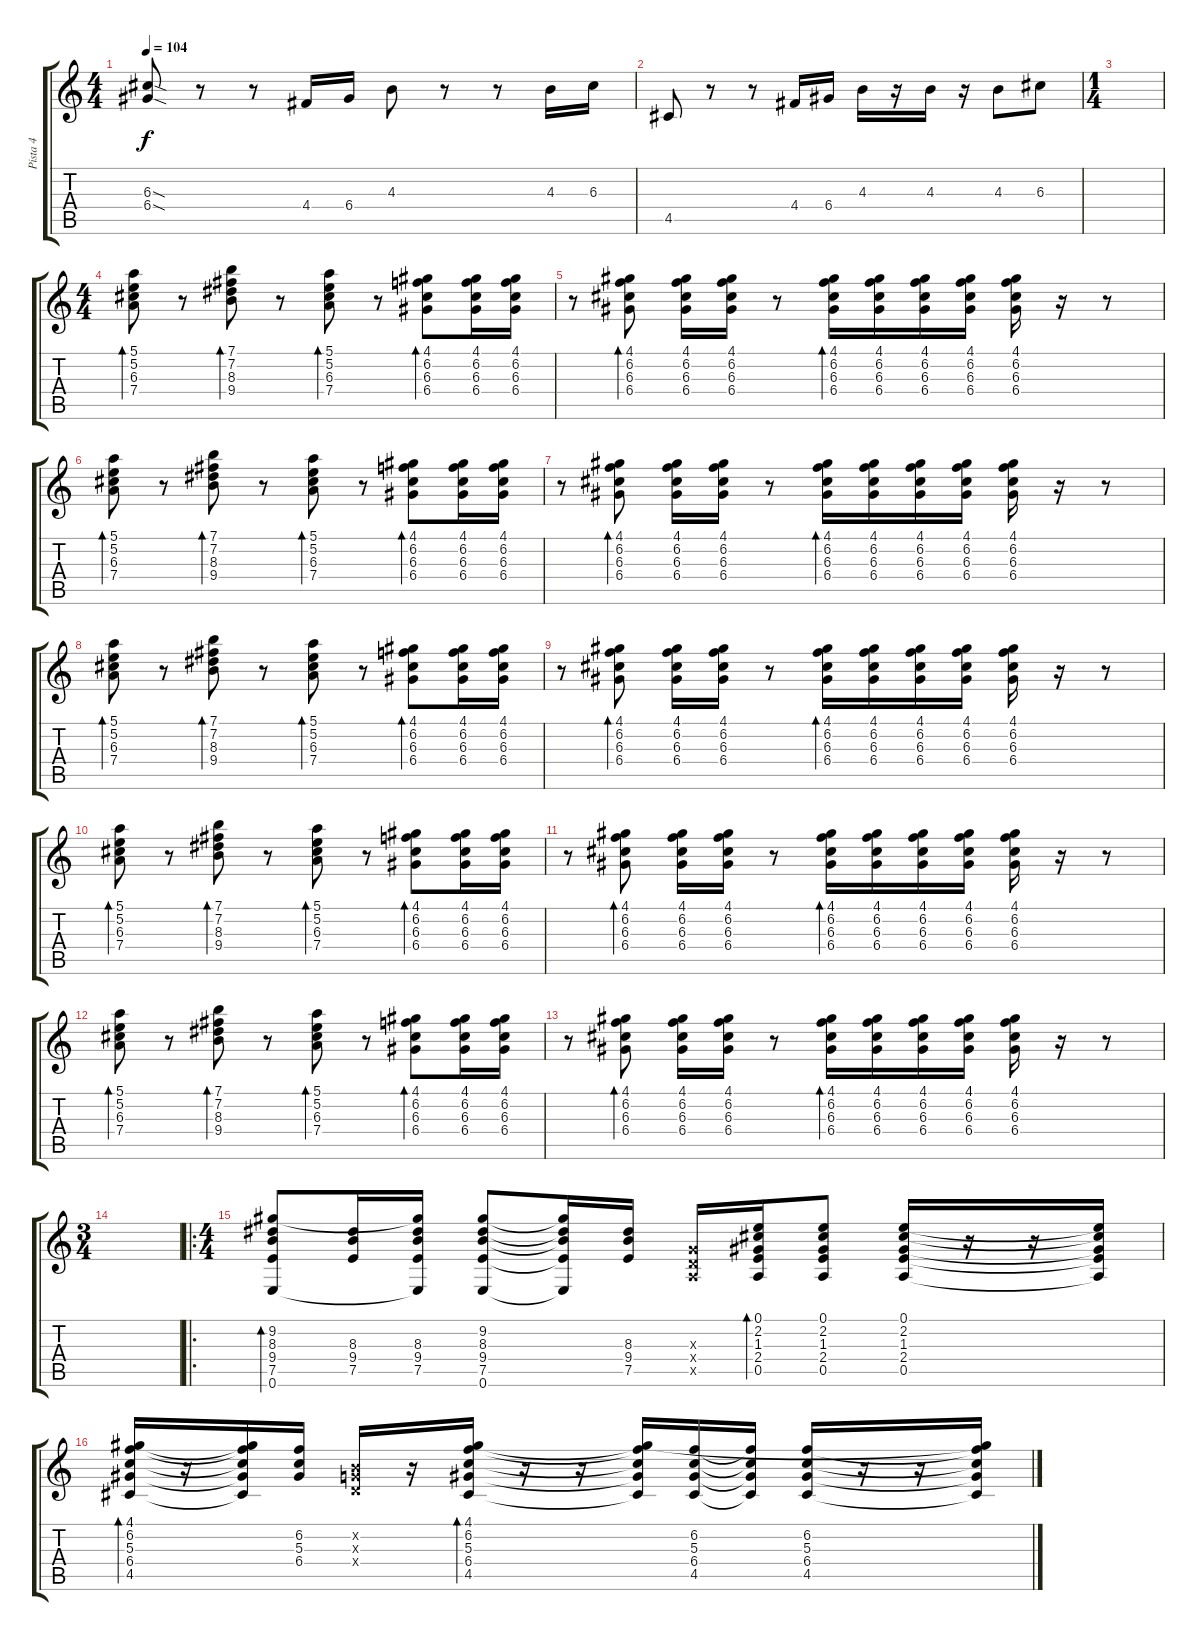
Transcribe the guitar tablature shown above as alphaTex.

\track ("Pista 4" "Pista 4") {instrument electricguitarjazz}
\staff {score tabs}
\tuning (E4 B3 G3 D3 A2 E2) {hide}
\ts (4 4)
\tempo 104
\clef g2
\ks c
(6.3{sod} 6.4{sod}).8{dy f} r.8 r.8 4.4.16 6.4.16 4.3.8 r.8 r.8 4.3.16 6.3.16 |
4.5.8 r.8 r.8 4.4.16 6.4.16 4.3.16 r.16 4.3.16 r.16 4.3.8 6.3.8 |
\ts (1 4)
|
\ts (4 4)
(5.1 5.2 6.3 7.4).8{bd 30} r.8 (7.1 7.2 8.3 9.4).8{bd 30} r.8 (5.1 5.2 6.3 7.4).8{bd 30} r.8 (4.1 6.2 6.3 6.4).8{bd 30} (4.1 6.2 6.3 6.4).16 (4.1 6.2 6.3 6.4).16 |
r.8 (4.1 6.2 6.3 6.4).8{bd 30} (4.1 6.2 6.3 6.4).16 (4.1 6.2 6.3 6.4).16 r.8 (4.1 6.2 6.3 6.4).16{bd 30} (4.1 6.2 6.3 6.4).16 (4.1 6.2 6.3 6.4).16 (4.1 6.2 6.3 6.4).16 (4.1 6.2 6.3 6.4).16 r.16 r.8 |
(5.1 5.2 6.3 7.4).8{bd 30} r.8 (7.1 7.2 8.3 9.4).8{bd 30} r.8 (5.1 5.2 6.3 7.4).8{bd 30} r.8 (4.1 6.2 6.3 6.4).8{bd 30} (4.1 6.2 6.3 6.4).16 (4.1 6.2 6.3 6.4).16 |
r.8 (4.1 6.2 6.3 6.4).8{bd 30} (4.1 6.2 6.3 6.4).16 (4.1 6.2 6.3 6.4).16 r.8 (4.1 6.2 6.3 6.4).16{bd 30} (4.1 6.2 6.3 6.4).16 (4.1 6.2 6.3 6.4).16 (4.1 6.2 6.3 6.4).16 (4.1 6.2 6.3 6.4).16 r.16 r.8 |
(5.1 5.2 6.3 7.4).8{bd 30} r.8 (7.1 7.2 8.3 9.4).8{bd 30} r.8 (5.1 5.2 6.3 7.4).8{bd 30} r.8 (4.1 6.2 6.3 6.4).8{bd 30} (4.1 6.2 6.3 6.4).16 (4.1 6.2 6.3 6.4).16 |
r.8 (4.1 6.2 6.3 6.4).8{bd 30} (4.1 6.2 6.3 6.4).16 (4.1 6.2 6.3 6.4).16 r.8 (4.1 6.2 6.3 6.4).16{bd 30} (4.1 6.2 6.3 6.4).16 (4.1 6.2 6.3 6.4).16 (4.1 6.2 6.3 6.4).16 (4.1 6.2 6.3 6.4).16 r.16 r.8 |
(5.1 5.2 6.3 7.4).8{bd 30} r.8 (7.1 7.2 8.3 9.4).8{bd 30} r.8 (5.1 5.2 6.3 7.4).8{bd 30} r.8 (4.1 6.2 6.3 6.4).8{bd 30} (4.1 6.2 6.3 6.4).16 (4.1 6.2 6.3 6.4).16 |
r.8 (4.1 6.2 6.3 6.4).8{bd 30} (4.1 6.2 6.3 6.4).16 (4.1 6.2 6.3 6.4).16 r.8 (4.1 6.2 6.3 6.4).16{bd 30} (4.1 6.2 6.3 6.4).16 (4.1 6.2 6.3 6.4).16 (4.1 6.2 6.3 6.4).16 (4.1 6.2 6.3 6.4).16 r.16 r.8 |
(5.1 5.2 6.3 7.4).8{bd 30} r.8 (7.1 7.2 8.3 9.4).8{bd 30} r.8 (5.1 5.2 6.3 7.4).8{bd 30} r.8 (4.1 6.2 6.3 6.4).8{bd 30} (4.1 6.2 6.3 6.4).16 (4.1 6.2 6.3 6.4).16 |
r.8 (4.1 6.2 6.3 6.4).8{bd 30} (4.1 6.2 6.3 6.4).16 (4.1 6.2 6.3 6.4).16 r.8 (4.1 6.2 6.3 6.4).16{bd 30} (4.1 6.2 6.3 6.4).16 (4.1 6.2 6.3 6.4).16 (4.1 6.2 6.3 6.4).16 (4.1 6.2 6.3 6.4).16 r.16 r.8 |
\ts (3 4)
|
\ro
\ts (4 4)
(9.2 8.3 9.4 7.5 0.6).8{bd 60} (8.3 9.4 7.5).16 (9.2{t} 8.3 9.4 7.5 0.6{t}).16 (9.2 8.3 9.4 7.5 0.6).8 (9.2{t} 8.3{t} 9.4{t} 7.5{t} 0.6{t}).16 (8.3 9.4 7.5).16 (0.3{x} 0.4{x} 0.5{x}).16 (0.1 2.2 1.3 2.4 0.5).16{bd 60} (0.1 2.2 1.3 2.4 0.5).8 (0.1 2.2 1.3 2.4 0.5).16 r.16 r.16 (0.1{t} 2.2{t} 1.3{t} 2.4{t} 0.5{t}).16 |
(4.1 6.2 5.3 6.4 4.5).16{bd 60} r.16 (4.1{t} 6.2{t} 5.3{t} 6.4{t} 4.5{t}).16 (6.2 5.3 6.4).16 (0.2{x} 0.3{x} 0.4{x}).16 r.16 (4.1 6.2 5.3 6.4 4.5).16{bd 60} r.16 r.16 (4.1{t} 6.2{t} 5.3{t} 6.4{t} 4.5{t}).16 (6.2 5.3 6.4 4.5).16 (6.2{t} 5.3{t} 6.4{t} 4.5{t}).16 (6.2 5.3 6.4 4.5).16 r.16 r.16 (4.1{t} 6.2{t} 5.3{t} 6.4{t} 4.5{t}).16
